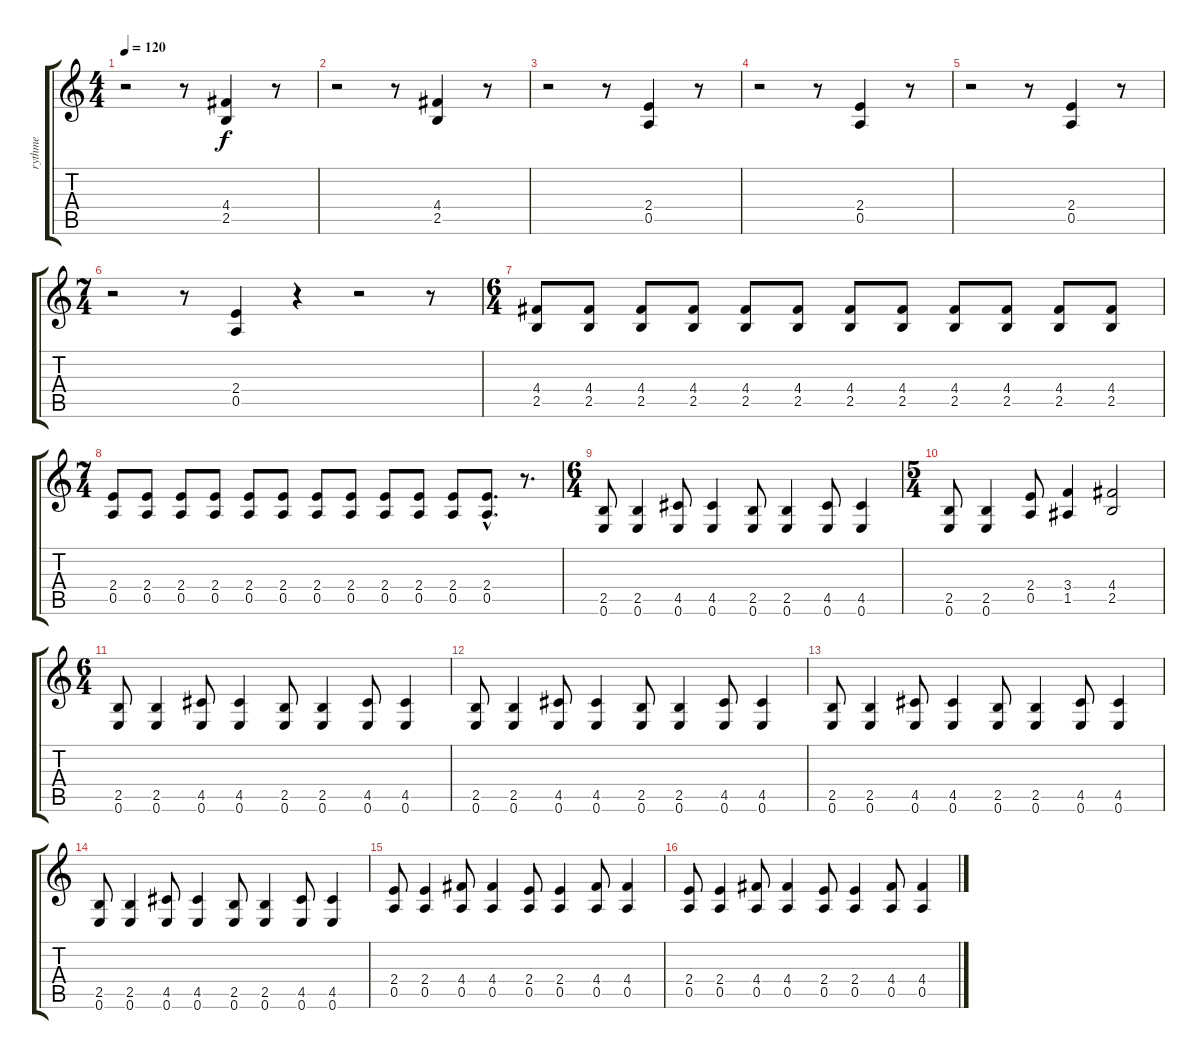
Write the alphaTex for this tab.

\track ("rythme" "rythme") {instrument distortionguitar}
\staff {score tabs}
\tuning (E4 B3 G3 D3 A2 E2) {hide}
\ts (4 4)
\tempo 120
\clef g2
\ks c
r.2{dy f} r.8 (4.4 2.5).4 r.8 |
r.2 r.8 (4.4 2.5).4 r.8 |
r.2 r.8 (2.4 0.5).4 r.8 |
r.2 r.8 (2.4 0.5).4 r.8 |
r.2 r.8 (2.4 0.5).4 r.8 |
\ts (7 4)
r.2 r.8 (2.4 0.5).4 r.4 r.2 r.8 |
\ts (6 4)
(4.4 2.5).8 (4.4 2.5).8 (4.4 2.5).8 (4.4 2.5).8 (4.4 2.5).8 (4.4 2.5).8 (4.4 2.5).8 (4.4 2.5).8 (4.4 2.5).8 (4.4 2.5).8 (4.4 2.5).8 (4.4 2.5).8 |
\ts (7 4)
(2.4 0.5).8 (2.4 0.5).8 (2.4 0.5).8 (2.4 0.5).8 (2.4 0.5).8 (2.4 0.5).8 (2.4 0.5).8 (2.4 0.5).8 (2.4 0.5).8 (2.4 0.5).8 (2.4 0.5).8 (2.4{hac} 0.5{hac}).8{d} r.8{d} |
\ts (6 4)
(2.5 0.6).8 (2.5 0.6).4 (4.5 0.6).8 (4.5 0.6).4 (2.5 0.6).8 (2.5 0.6).4 (4.5 0.6).8 (4.5 0.6).4 |
\ts (5 4)
(2.5 0.6).8 (2.5 0.6).4 (2.4 0.5).8 (3.4 1.5).4 (4.4 2.5).2 |
\ts (6 4)
(2.5 0.6).8 (2.5 0.6).4 (4.5 0.6).8 (4.5 0.6).4 (2.5 0.6).8 (2.5 0.6).4 (4.5 0.6).8 (4.5 0.6).4 |
(2.5 0.6).8 (2.5 0.6).4 (4.5 0.6).8 (4.5 0.6).4 (2.5 0.6).8 (2.5 0.6).4 (4.5 0.6).8 (4.5 0.6).4 |
(2.5 0.6).8 (2.5 0.6).4 (4.5 0.6).8 (4.5 0.6).4 (2.5 0.6).8 (2.5 0.6).4 (4.5 0.6).8 (4.5 0.6).4 |
(2.5 0.6).8 (2.5 0.6).4 (4.5 0.6).8 (4.5 0.6).4 (2.5 0.6).8 (2.5 0.6).4 (4.5 0.6).8 (4.5 0.6).4 |
(2.4 0.5).8 (2.4 0.5).4 (4.4 0.5).8 (4.4 0.5).4 (2.4 0.5).8 (2.4 0.5).4 (4.4 0.5).8 (4.4 0.5).4 |
(2.4 0.5).8 (2.4 0.5).4 (4.4 0.5).8 (4.4 0.5).4 (2.4 0.5).8 (2.4 0.5).4 (4.4 0.5).8 (4.4 0.5).4
